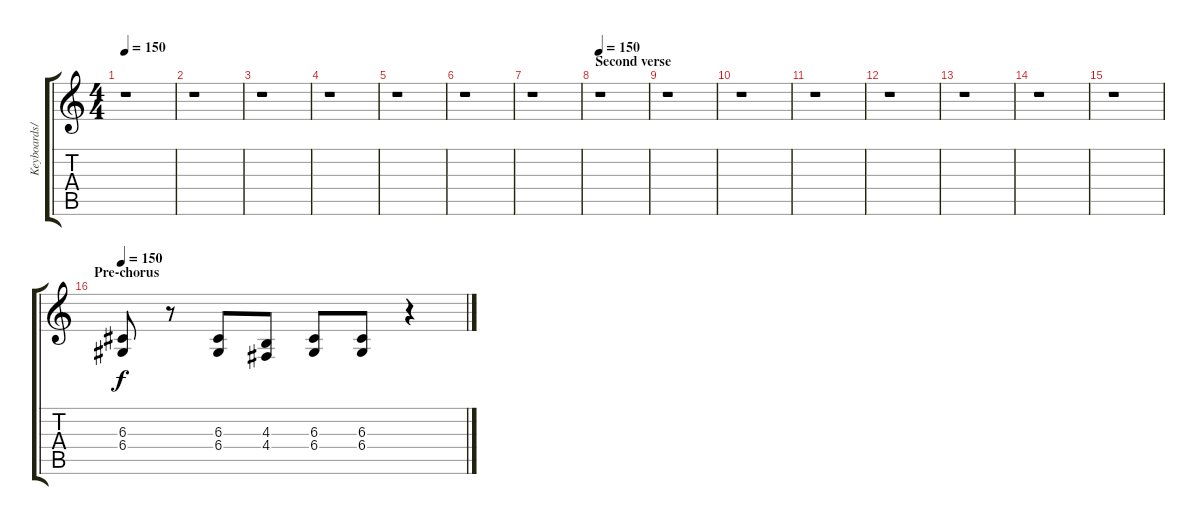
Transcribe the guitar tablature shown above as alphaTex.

\track ("Keyboards/FX" "Keyboards/") {instrument stringensemble1}
\staff {score tabs}
\tuning (E4 B3 G3 D3 A2 E2) {hide}
\ts (4 4)
\tempo 150
\clef g2
\ks c
r.1{dy f} |
r.1 |
r.1 |
r.1 |
r.1 |
r.1 |
r.1 |
\section ("" "Second verse")
\tempo 150
r.1 |
r.1 |
r.1 |
r.1 |
r.1 |
r.1 |
r.1 |
r.1 |
\section ("" "Pre-chorus")
\tempo 150
(6.3 6.4).8{instrument orchestrahit} r.8 (6.3 6.4).8 (4.3 4.4).8 (6.3 6.4).8 (6.3 6.4).8 r.4
